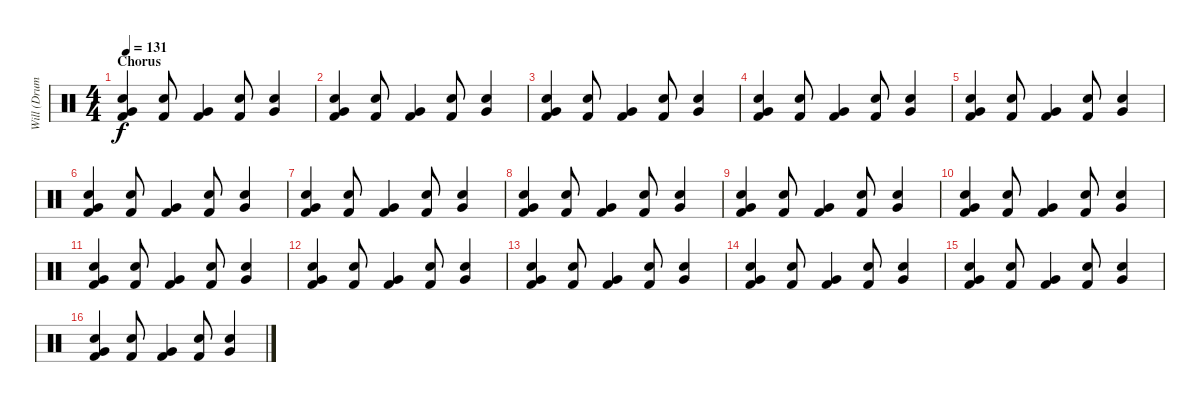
\track ("Will (Drums)" "Will (Drum") {instrument percussion}
\staff {score}
\articulation defaults
\ts (4 4)
\section ("" "Chorus")
\tempo 131
\clef neutral
\ks c
("Kick (hit) 2" "Snare (hit) 2" "Very Low Tom (hit)").4{dy f} ("Kick (hit) 2" "Snare (hit) 2").8 ("Kick (hit) 2" "Very Low Tom (hit)").4 ("Kick (hit) 2" "Snare (hit) 2").8 ("Snare (hit) 2" "Very Low Tom (hit)").4 |
("Kick (hit) 2" "Snare (hit) 2" "Very Low Tom (hit)").4 ("Kick (hit) 2" "Snare (hit) 2").8 ("Kick (hit) 2" "Very Low Tom (hit)").4 ("Kick (hit) 2" "Snare (hit) 2").8 ("Snare (hit) 2" "Very Low Tom (hit)").4 |
("Kick (hit) 2" "Snare (hit) 2" "Very Low Tom (hit)").4 ("Kick (hit) 2" "Snare (hit) 2").8 ("Kick (hit) 2" "Very Low Tom (hit)").4 ("Kick (hit) 2" "Snare (hit) 2").8 ("Snare (hit) 2" "Very Low Tom (hit)").4 |
("Kick (hit) 2" "Snare (hit) 2" "Very Low Tom (hit)").4 ("Kick (hit) 2" "Snare (hit) 2").8 ("Kick (hit) 2" "Very Low Tom (hit)").4 ("Kick (hit) 2" "Snare (hit) 2").8 ("Snare (hit) 2" "Very Low Tom (hit)").4 |
("Kick (hit) 2" "Snare (hit) 2" "Very Low Tom (hit)").4 ("Kick (hit) 2" "Snare (hit) 2").8 ("Kick (hit) 2" "Very Low Tom (hit)").4 ("Kick (hit) 2" "Snare (hit) 2").8 ("Snare (hit) 2" "Very Low Tom (hit)").4 |
("Kick (hit) 2" "Snare (hit) 2" "Very Low Tom (hit)").4 ("Kick (hit) 2" "Snare (hit) 2").8 ("Kick (hit) 2" "Very Low Tom (hit)").4 ("Kick (hit) 2" "Snare (hit) 2").8 ("Snare (hit) 2" "Very Low Tom (hit)").4 |
("Kick (hit) 2" "Snare (hit) 2" "Very Low Tom (hit)").4 ("Kick (hit) 2" "Snare (hit) 2").8 ("Kick (hit) 2" "Very Low Tom (hit)").4 ("Kick (hit) 2" "Snare (hit) 2").8 ("Snare (hit) 2" "Very Low Tom (hit)").4 |
("Kick (hit) 2" "Snare (hit) 2" "Very Low Tom (hit)").4 ("Kick (hit) 2" "Snare (hit) 2").8 ("Kick (hit) 2" "Very Low Tom (hit)").4 ("Kick (hit) 2" "Snare (hit) 2").8 ("Snare (hit) 2" "Very Low Tom (hit)").4 |
("Kick (hit) 2" "Snare (hit) 2" "Very Low Tom (hit)").4 ("Kick (hit) 2" "Snare (hit) 2").8 ("Kick (hit) 2" "Very Low Tom (hit)").4 ("Kick (hit) 2" "Snare (hit) 2").8 ("Snare (hit) 2" "Very Low Tom (hit)").4 |
("Kick (hit) 2" "Snare (hit) 2" "Very Low Tom (hit)").4 ("Kick (hit) 2" "Snare (hit) 2").8 ("Kick (hit) 2" "Very Low Tom (hit)").4 ("Kick (hit) 2" "Snare (hit) 2").8 ("Snare (hit) 2" "Very Low Tom (hit)").4 |
("Kick (hit) 2" "Snare (hit) 2" "Very Low Tom (hit)").4 ("Kick (hit) 2" "Snare (hit) 2").8 ("Kick (hit) 2" "Very Low Tom (hit)").4 ("Kick (hit) 2" "Snare (hit) 2").8 ("Snare (hit) 2" "Very Low Tom (hit)").4 |
("Kick (hit) 2" "Snare (hit) 2" "Very Low Tom (hit)").4 ("Kick (hit) 2" "Snare (hit) 2").8 ("Kick (hit) 2" "Very Low Tom (hit)").4 ("Kick (hit) 2" "Snare (hit) 2").8 ("Snare (hit) 2" "Very Low Tom (hit)").4 |
("Kick (hit) 2" "Snare (hit) 2" "Very Low Tom (hit)").4 ("Kick (hit) 2" "Snare (hit) 2").8 ("Kick (hit) 2" "Very Low Tom (hit)").4 ("Kick (hit) 2" "Snare (hit) 2").8 ("Snare (hit) 2" "Very Low Tom (hit)").4 |
("Kick (hit) 2" "Snare (hit) 2" "Very Low Tom (hit)").4 ("Kick (hit) 2" "Snare (hit) 2").8 ("Kick (hit) 2" "Very Low Tom (hit)").4 ("Kick (hit) 2" "Snare (hit) 2").8 ("Snare (hit) 2" "Very Low Tom (hit)").4 |
("Kick (hit) 2" "Snare (hit) 2" "Very Low Tom (hit)").4 ("Kick (hit) 2" "Snare (hit) 2").8 ("Kick (hit) 2" "Very Low Tom (hit)").4 ("Kick (hit) 2" "Snare (hit) 2").8 ("Snare (hit) 2" "Very Low Tom (hit)").4 |
("Kick (hit) 2" "Snare (hit) 2" "Very Low Tom (hit)").4 ("Kick (hit) 2" "Snare (hit) 2").8 ("Kick (hit) 2" "Very Low Tom (hit)").4 ("Kick (hit) 2" "Snare (hit) 2").8 ("Snare (hit) 2" "Very Low Tom (hit)").4
